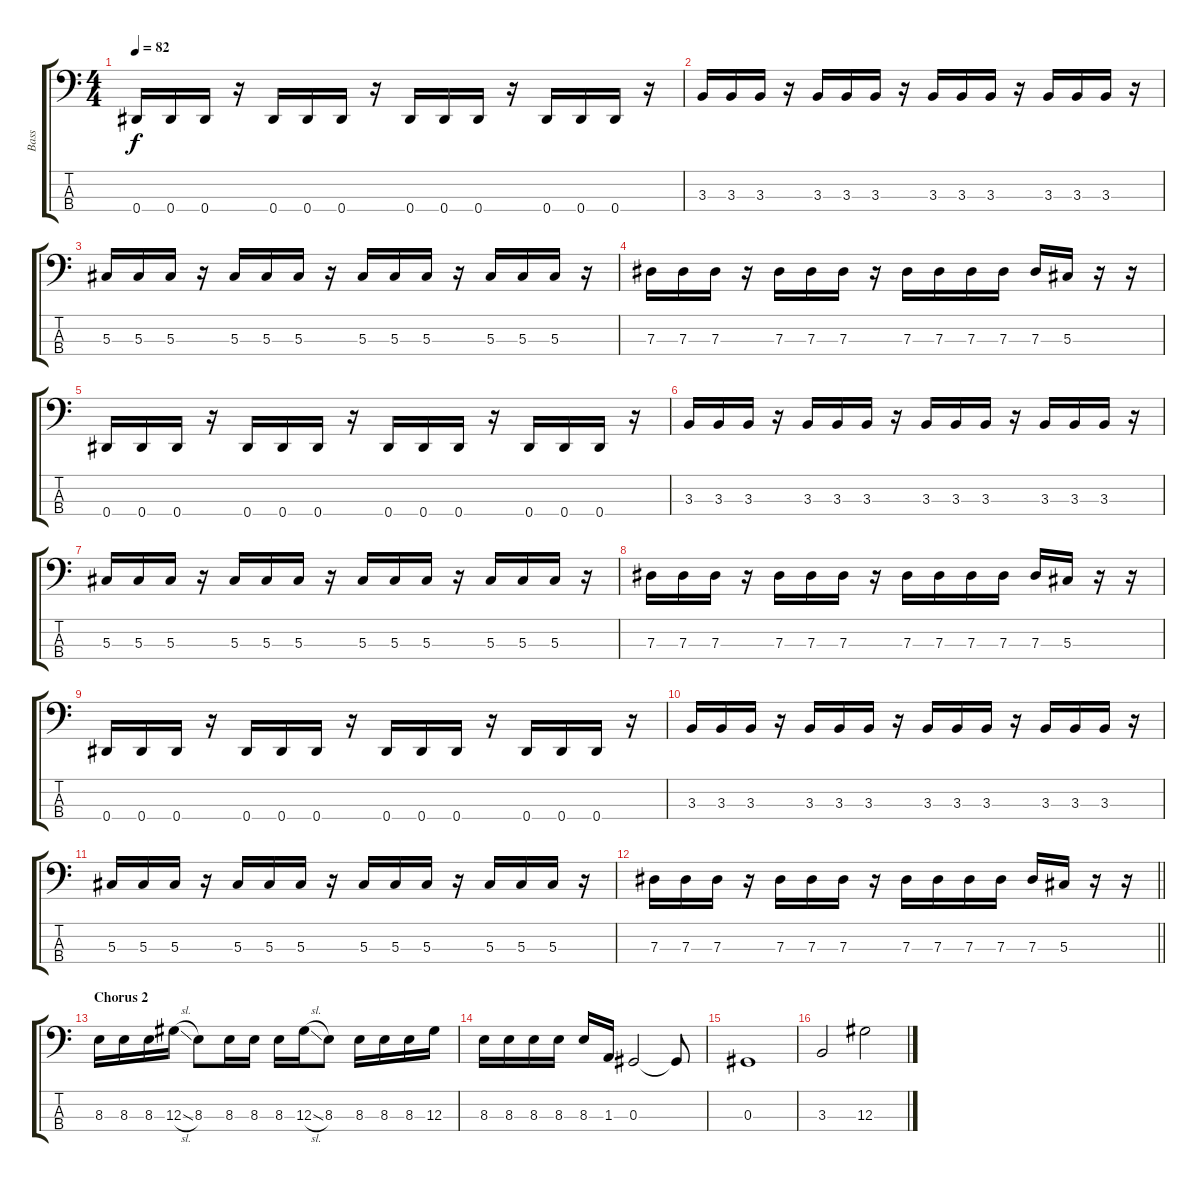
\track ("Bass" "Bass") {instrument slapbass1}
\staff {score tabs}
\tuning (Gb2 Db2 Ab1 Eb1) {hide}
\ts (4 4)
\tempo 82
\clef f4
\ks c
0.4.16{dy f} 0.4.16 0.4.16 r.16 0.4.16 0.4.16 0.4.16 r.16 0.4.16 0.4.16 0.4.16 r.16 0.4.16 0.4.16 0.4.16 r.16 |
3.3.16 3.3.16 3.3.16 r.16 3.3.16 3.3.16 3.3.16 r.16 3.3.16 3.3.16 3.3.16 r.16 3.3.16 3.3.16 3.3.16 r.16 |
5.3.16 5.3.16 5.3.16 r.16 5.3.16 5.3.16 5.3.16 r.16 5.3.16 5.3.16 5.3.16 r.16 5.3.16 5.3.16 5.3.16 r.16 |
7.3.16 7.3.16 7.3.16 r.16 7.3.16 7.3.16 7.3.16 r.16 7.3.16 7.3.16 7.3.16 7.3.16 7.3.16 5.3.16 r.16 r.16 |
0.4.16 0.4.16 0.4.16 r.16 0.4.16 0.4.16 0.4.16 r.16 0.4.16 0.4.16 0.4.16 r.16 0.4.16 0.4.16 0.4.16 r.16 |
3.3.16 3.3.16 3.3.16 r.16 3.3.16 3.3.16 3.3.16 r.16 3.3.16 3.3.16 3.3.16 r.16 3.3.16 3.3.16 3.3.16 r.16 |
5.3.16 5.3.16 5.3.16 r.16 5.3.16 5.3.16 5.3.16 r.16 5.3.16 5.3.16 5.3.16 r.16 5.3.16 5.3.16 5.3.16 r.16 |
7.3.16 7.3.16 7.3.16 r.16 7.3.16 7.3.16 7.3.16 r.16 7.3.16 7.3.16 7.3.16 7.3.16 7.3.16 5.3.16 r.16 r.16 |
0.4.16 0.4.16 0.4.16 r.16 0.4.16 0.4.16 0.4.16 r.16 0.4.16 0.4.16 0.4.16 r.16 0.4.16 0.4.16 0.4.16 r.16 |
3.3.16 3.3.16 3.3.16 r.16 3.3.16 3.3.16 3.3.16 r.16 3.3.16 3.3.16 3.3.16 r.16 3.3.16 3.3.16 3.3.16 r.16 |
5.3.16 5.3.16 5.3.16 r.16 5.3.16 5.3.16 5.3.16 r.16 5.3.16 5.3.16 5.3.16 r.16 5.3.16 5.3.16 5.3.16 r.16 |
\barLineRight lightlight
7.3.16 7.3.16 7.3.16 r.16 7.3.16 7.3.16 7.3.16 r.16 7.3.16 7.3.16 7.3.16 7.3.16 7.3.16 5.3.16 r.16 r.16 |
\section ("" "Chorus 2")
8.3.16 8.3.16 8.3.16 12.3{sl}.16 8.3.8 8.3.16 8.3.16 8.3.16 12.3{sl}.16 8.3.8 8.3.16 8.3.16 8.3.16 12.3.16 |
8.3.16 8.3.16 8.3.16 8.3.16 8.3.16 1.3.16 0.3.2 0.3{t}.8 |
0.3.1 |
3.3.2 12.3{sl}.2
